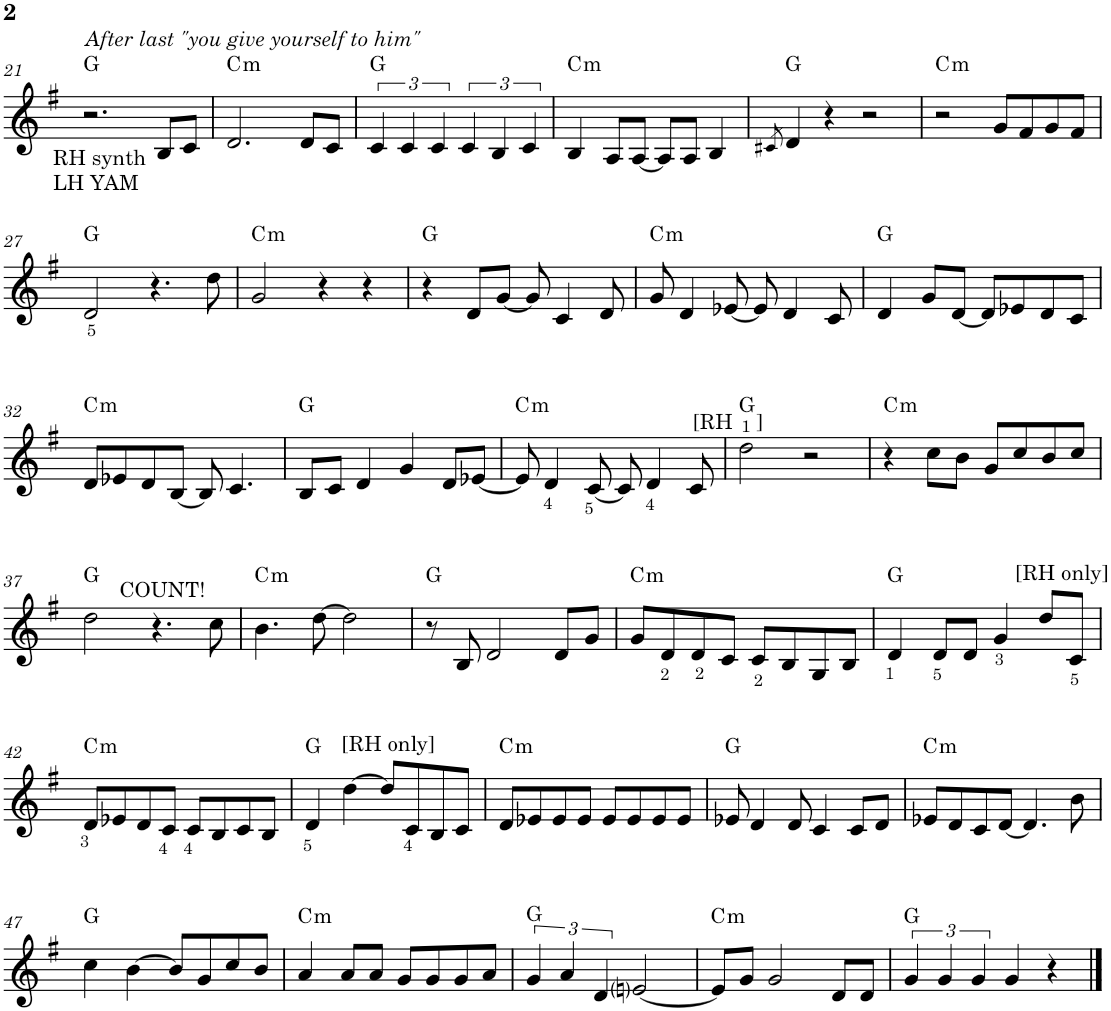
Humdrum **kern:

**kern	**harte
*part1	*part1
*staff1	*
*I"Piano	*
*I'Pno.	*
!!LO:PB:g=z
*clefG2	*
*k[f#]	*
*M4/4	*
=21	=21
!LO:TX:a:i:t=After last "you give yourself to him"	!
!LO:TX:b:t=RH synth	!
!LO:TX:b:t=LH YAM	!
2.r	G:maj
8B/L	.
8c/J	.
=22	=22
!	!LO:H:kt=m
2.d/	C:min
8d/L	.
8c/J	.
=23	=23
6c/	G:maj
6c/	.
6c/	.
6c/	.
6B/	.
6c/	.
=24	=24
!	!LO:H:kt=m
4B/	C:min
8A/L	.
[8A/J	.
8A/L]	.
8A/J	.
4B/	.
=25	=25
8qc#X/	.
4d/	G:maj
4r	.
2r	.
=26	=26
!	!LO:H:kt=m
2r	C:min
8g/L	.
8f#/	.
8g/	.
8f#/J	.
!!LO:LB:g=z
=27	=27
2d/	G:maj
4.r	.
8dd\	.
=28	=28
!	!LO:H:kt=m
2g/	C:min
4r	.
4r	.
=29	=29
4r	G:maj
8d/L	.
[8g/J	.
8g/]	.
4c/	.
8d/	.
=30	=30
!	!LO:H:kt=m
8g/	C:min
4d/	.
[8e-X/	.
8e-/]	.
4d/	.
8c/	.
=31	=31
4d/	G:maj
8g/L	.
[8d/J	.
8d/L]	.
8e-X/	.
8d/	.
8c/J	.
!!LO:LB:g=z
=32	=32
!	!LO:H:kt=m
8d/L	C:min
8e-X/	.
8d/	.
[8B/J	.
8B/]	.
4.c/	.
=33	=33
8B/L	G:maj
8c/J	.
4d/	.
4g/	.
8d/L	.
[8e-X/J	.
=34	=34
!	!LO:H:kt=m
8e-/]	C:min
4d/	.
[8c/	.
8c/]	.
4d/	.
!LO:TX:a:t=[RH    ]	!
8c/	.
=35	=35
2dd\	G:maj
2r	.
=36	=36
!	!LO:H:kt=m
4r	C:min
8cc\L	.
8b\J	.
8g/L	.
8cc/	.
8b/	.
8cc/J	.
!!LO:LB:g=z
=37	=37
!LO:TX:a:t=COUNT!	!
2dd\	G:maj
4.r	.
8cc\	.
=38	=38
!	!LO:H:kt=m
4.b\	C:min
[8dd\	.
2dd\]	.
=39	=39
8r	G:maj
8B/	.
2d/	.
8d/L	.
8g/J	.
=40	=40
!	!LO:H:kt=m
8g/L	C:min
8d/	.
8d/	.
8c/J	.
8c/L	.
8B/	.
8G/	.
8B/J	.
=41	=41
4d/	G:maj
8d/L	.
8d/J	.
4g/	.
!LO:TX:a:t=[RH only]	!
8dd/L	.
8c/J	.
!!LO:LB:g=z
=42	=42
!	!LO:H:kt=m
8d/L	C:min
8e-X/	.
8d/	.
8c/J	.
8c/L	.
8B/	.
8c/	.
8B/J	.
=43	=43
4d/	G:maj
!LO:TX:a:t=[RH only]	!
[4dd\	.
8dd/L]	.
8c/	.
8B/	.
8c/J	.
=44	=44
!	!LO:H:kt=m
8d/L	C:min
8e-X/	.
8e-/	.
8e-/J	.
8e-/L	.
8e-/	.
8e-/	.
8e-/J	.
=45	=45
8e-X/	G:maj
4d/	.
8d/	.
4c/	.
8c/L	.
8d/J	.
=46	=46
!	!LO:H:kt=m
8e-X/L	C:min
8d/	.
8c/	.
[8d/J	.
4.d/]	.
8b\	.
!!LO:LB:g=z
=47	=47
4cc\	G:maj
[4b\	.
8b/L]	.
8g/	.
8cc/	.
8b/J	.
=48	=48
!	!LO:H:kt=m
4a/	C:min
8a/L	.
8a/J	.
8g/L	.
8g/	.
8g/	.
8a/J	.
=49	=49
6g/	G:maj
6a/	.
6d/	.
[2eni/	.
=50	=50
!	!LO:H:kt=m
8e/L]	C:min
8g/J	.
2g/	.
8d/L	.
8d/J	.
=51	=51
6g/	G:maj
6g/	.
6g/	.
4g/	.
4r	.
==	==
*-	*-
